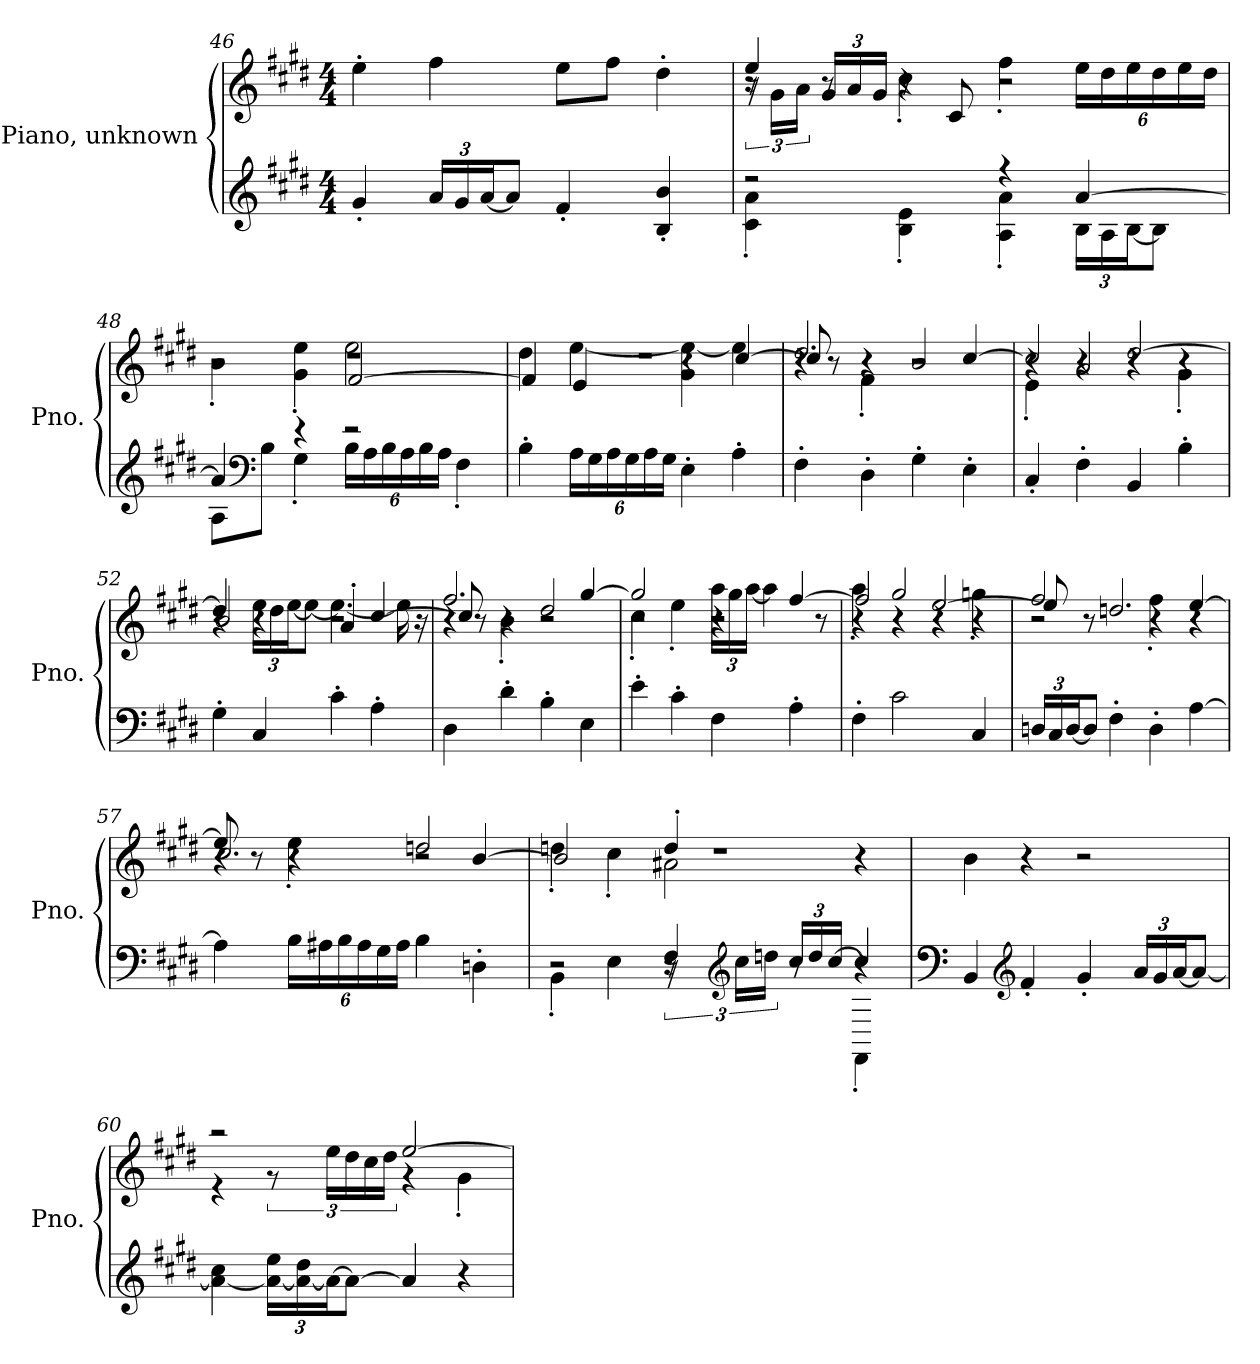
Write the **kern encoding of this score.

**kern	**kern
*part1	*part1
*staff2	*staff1
*I"Piano, unknown	*
*I'Pno.	*
*clefG2	*clefG2
*k[f#c#g#d#]	*k[f#c#g#d#]
*M4/4	*M4/4
=46	=46
4g#'/	4ee'\
*Xbrackettup	*
24a/LL	4ff#\
24g#/	.
[24a/J	.
8a/J]	.
4f#'/	8ee\L
.	8ff#\J
4B/' 4b/'	4dd#'\
=47	=47
*^	*^
*	*	*	*^
2r	4c#\' 4a\'	4ee/	24r	8r
.	.	.	24g#\LL	.
.	.	.	24a\JJ	.
*	*	*	*	*Xbrackettup
.	.	.	8r	24g#/LL
.	.	.	.	24a/
.	.	.	.	24g#/JJ
.	4B\' 4e\'	4r	4cc#'\	8r
.	.	.	.	8c#/
4r	4A\' 4a\'	2r	4ff#'\	2r
[4a/	24B\LL	.	24ee\LL	.
.	24A\	.	24dd#\	.
.	[24B\J	.	24ee\	.
.	8B\J]	.	24dd#\	.
.	.	.	24ee\	.
.	.	.	24dd#\JJ	.
!!LO:LB:g=z	!!	!!
=48	=48	=48	=48	=48
4a/]	8A\L	1r	4b'\	2r
*clefF4	*	*	*	*
.	8B\J	.	.	.
4r	4G#'\	.	4g#\' 4ee\'	.
2r	24B\LL	.	2ee\	[2f#/
.	24A\	.	.	.
.	24B\	.	.	.
.	24A\	.	.	.
.	24B\	.	.	.
.	24A\JJ	.	.	.
.	4F#'\	.	.	.
*v	*v	*	*	*
=49	=49	=49	=49
4B'\	1r	4dd#\	4f#/]
24A\LL	.	[4ee\	4e/
24G#\	.	.	.
24A\	.	.	.
24G#\	.	.	.
24A\	.	.	.
24G#\JJ	.	.	.
4E'\	.	4g#\ 4ee\_	4r
4A'\	.	4ee\]	[4cc#/
=50	=50	=50	=50
4F#'\	2.dd#/	4r	8cc#/]
.	.	.	8r
4D#'\	.	4f#'\	4r
4G#'\	.	2r	2b/
4E'\	[4cc#/	.	.
=51	=51	=51	=51
4C#'/	2cc#/]	4e'\	4r
4F#'\	.	4r	2a/
4BB/	[2dd#/	4r	.
4B'\	.	4g#'\	4r
!!LO:LB:g=z	!!	!!
=52	=52	=52	=52
4G#'\	4dd#/]	4r	2b/
4C#/	4r	24ee\LL	.
.	.	24dd#\	.
.	.	[24ee\J	.
.	.	8ee\J_	.
4c#'\	2r	4.ee\_	4a'/
4A'\	.	.	[4cc#/
.	.	16ee\]	.
.	.	16r	.
=53	=53	=53	=53
4D#\	2.ff#/	4r	8cc#/]
.	.	.	8r
4d#'\	.	4b'\	4r
4B'\	.	2r	2dd#/
4E\	[4gg#/	.	.
=54	=54	=54	=54
4e'\	2gg#/]	4cc#'\	2r
4c#'\	.	4ee'\	.
4F#\	2r	24aa\LL	4r
.	.	24gg#\	.
.	.	[24aa\JJ	.
.	.	4aa\]	.
4A'\	.	.	[4ff#/
.	.	8r	.
=55	=55	=55	=55
4F#'\	4r	4aa'\	2ff#/]
2c#\	2gg#/	4r	.
.	.	4r	[2ee/
4C#/	4r	4ggn'\	.
=56	=56	=56	=56
24Dn/LL	2ff#/	2r	8ee/]
24C#/	.	.	.
[24D/J	.	.	.
8D/J]	.	.	8r
4F#'\	.	.	2.ddn/
4D'\	4r	4ff#'\	.
[4A\	[4ee/	4r	.
!!LO:LB:g=z	!!	!!
=57	=57	=57	=57
4A\]	8ee/]	4r	2.cc#/
.	8r	.	.
24B\LL	4r	4ee'\	.
24A#X\	.	.	.
24B\	.	.	.
24A#\	.	.	.
24G#\	.	.	.
24A#\JJ	.	.	.
4B\	2ddn/	2r	.
4Dn'\	.	.	[4b/
=58	=58	=58	=58
*^	*	*	*
*	*^	*	*	*
2r	4BB'\	2r	1r	4ddn'\	2b/]
.	4E\	.	.	4cc#'\	.
*	*brackettup	*	*	*	*
8r	24r	4F#/	.	2a#X\	4dd'/
*clefG2	*	*	*	*	*
.	24cc#\LL	.	.	.	.
.	24ddn\JJ	.	.	.	.
*Xbrackettup	*	*	*	*	*
24cc#/LL	8r	.	.	.	.
24dd/	.	.	.	.	.
[24cc#/JJ	.	.	.	.	.
4cc#/]	4FF#'\	4r	.	.	4r
*v	*v	*v	*	*	*
*	*v	*v	*v
=59	=59
*clefF4	*
4BB/	4b\
*clefG2	*
4f#'/	4r
4g#'/	2r
24a/LL	.
24g#/	.
[24a/J	.
8a/J_	.
!!LO:LB:g=z
=60	=60
*	*^
4a\_ 4cc#\	2r	4r
*	*	*brackettup
24a\_ 24ee\LL	.	12r
24a\_ 24dd#\	.	.
24a\J_	.	24ee\LL
*	*	*Xbrackettup
8a\J_	.	24dd#\
.	.	24cc#\
.	.	24dd#\JJ
4a/]	[2ee/	4r
4r	.	4g#'\
*	*v	*v
=	=
*-	*-
